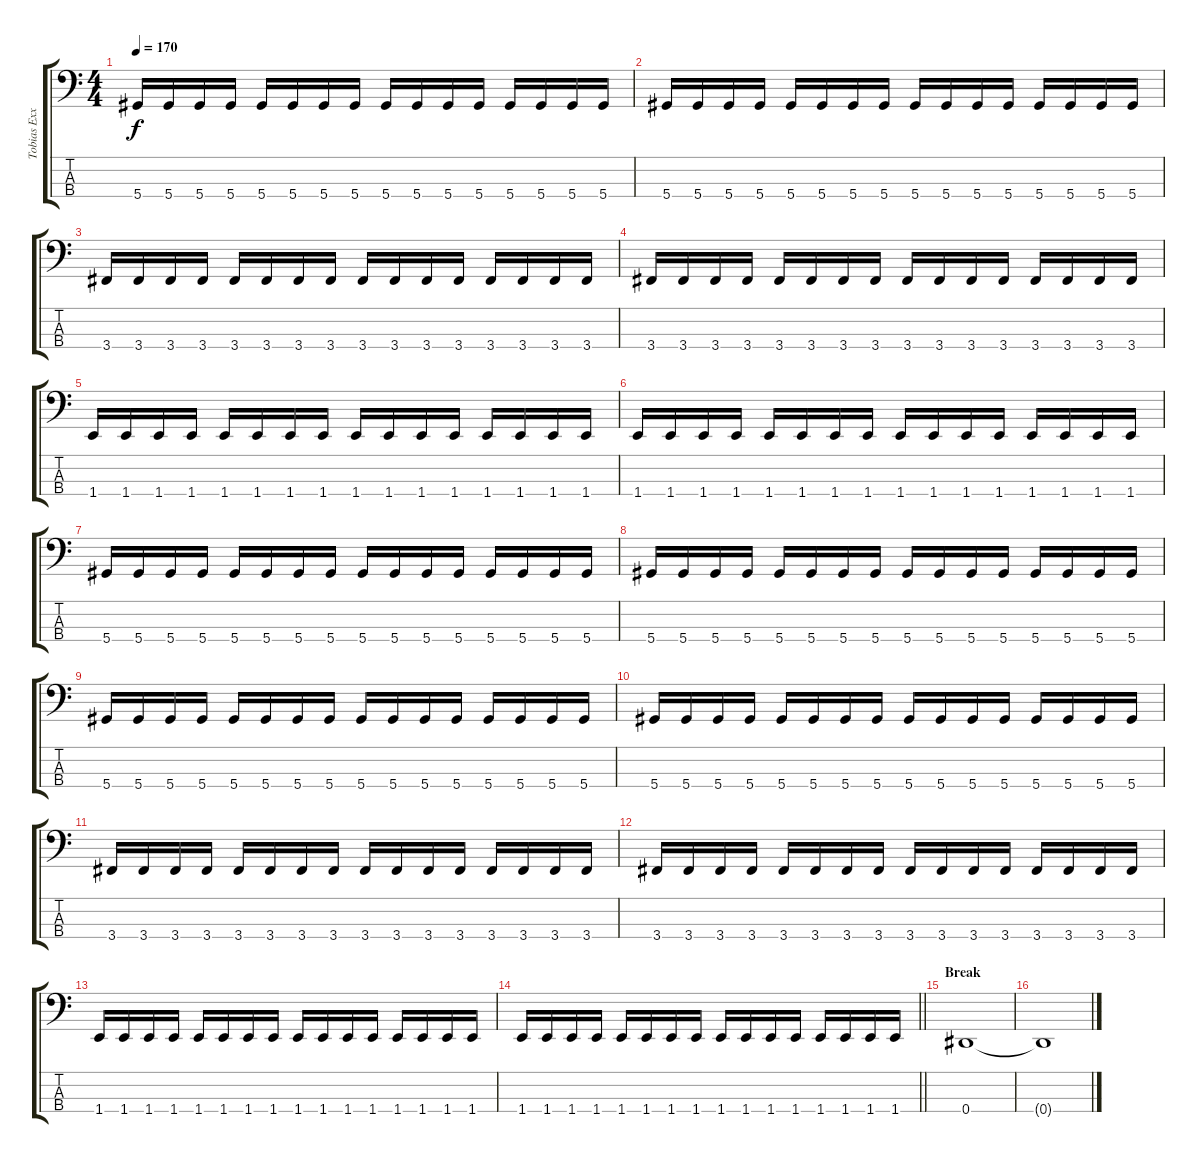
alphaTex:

\track ("Tobias Exxel - Bass" "Tobias Exx") {instrument electricbassfinger}
\staff {score tabs}
\tuning (Gb2 Db2 Ab1 Eb1) {hide}
\ts (4 4)
\tempo 170
\clef f4
\ks c
5.4.16{dy f} 5.4.16 5.4.16 5.4.16 5.4.16 5.4.16 5.4.16 5.4.16 5.4.16 5.4.16 5.4.16 5.4.16 5.4.16 5.4.16 5.4.16 5.4.16 |
5.4.16 5.4.16 5.4.16 5.4.16 5.4.16 5.4.16 5.4.16 5.4.16 5.4.16 5.4.16 5.4.16 5.4.16 5.4.16 5.4.16 5.4.16 5.4.16 |
3.4.16 3.4.16 3.4.16 3.4.16 3.4.16 3.4.16 3.4.16 3.4.16 3.4.16 3.4.16 3.4.16 3.4.16 3.4.16 3.4.16 3.4.16 3.4.16 |
3.4.16 3.4.16 3.4.16 3.4.16 3.4.16 3.4.16 3.4.16 3.4.16 3.4.16 3.4.16 3.4.16 3.4.16 3.4.16 3.4.16 3.4.16 3.4.16 |
1.4.16 1.4.16 1.4.16 1.4.16 1.4.16 1.4.16 1.4.16 1.4.16 1.4.16 1.4.16 1.4.16 1.4.16 1.4.16 1.4.16 1.4.16 1.4.16 |
1.4.16 1.4.16 1.4.16 1.4.16 1.4.16 1.4.16 1.4.16 1.4.16 1.4.16 1.4.16 1.4.16 1.4.16 1.4.16 1.4.16 1.4.16 1.4.16 |
5.4.16 5.4.16 5.4.16 5.4.16 5.4.16 5.4.16 5.4.16 5.4.16 5.4.16 5.4.16 5.4.16 5.4.16 5.4.16 5.4.16 5.4.16 5.4.16 |
5.4.16 5.4.16 5.4.16 5.4.16 5.4.16 5.4.16 5.4.16 5.4.16 5.4.16 5.4.16 5.4.16 5.4.16 5.4.16 5.4.16 5.4.16 5.4.16 |
5.4.16 5.4.16 5.4.16 5.4.16 5.4.16 5.4.16 5.4.16 5.4.16 5.4.16 5.4.16 5.4.16 5.4.16 5.4.16 5.4.16 5.4.16 5.4.16 |
5.4.16 5.4.16 5.4.16 5.4.16 5.4.16 5.4.16 5.4.16 5.4.16 5.4.16 5.4.16 5.4.16 5.4.16 5.4.16 5.4.16 5.4.16 5.4.16 |
3.4.16 3.4.16 3.4.16 3.4.16 3.4.16 3.4.16 3.4.16 3.4.16 3.4.16 3.4.16 3.4.16 3.4.16 3.4.16 3.4.16 3.4.16 3.4.16 |
3.4.16 3.4.16 3.4.16 3.4.16 3.4.16 3.4.16 3.4.16 3.4.16 3.4.16 3.4.16 3.4.16 3.4.16 3.4.16 3.4.16 3.4.16 3.4.16 |
1.4.16 1.4.16 1.4.16 1.4.16 1.4.16 1.4.16 1.4.16 1.4.16 1.4.16 1.4.16 1.4.16 1.4.16 1.4.16 1.4.16 1.4.16 1.4.16 |
\barLineRight lightlight
1.4.16 1.4.16 1.4.16 1.4.16 1.4.16 1.4.16 1.4.16 1.4.16 1.4.16 1.4.16 1.4.16 1.4.16 1.4.16 1.4.16 1.4.16 1.4.16 |
\section ("" "Break")
0.4.1 |
0.4{t}.1
